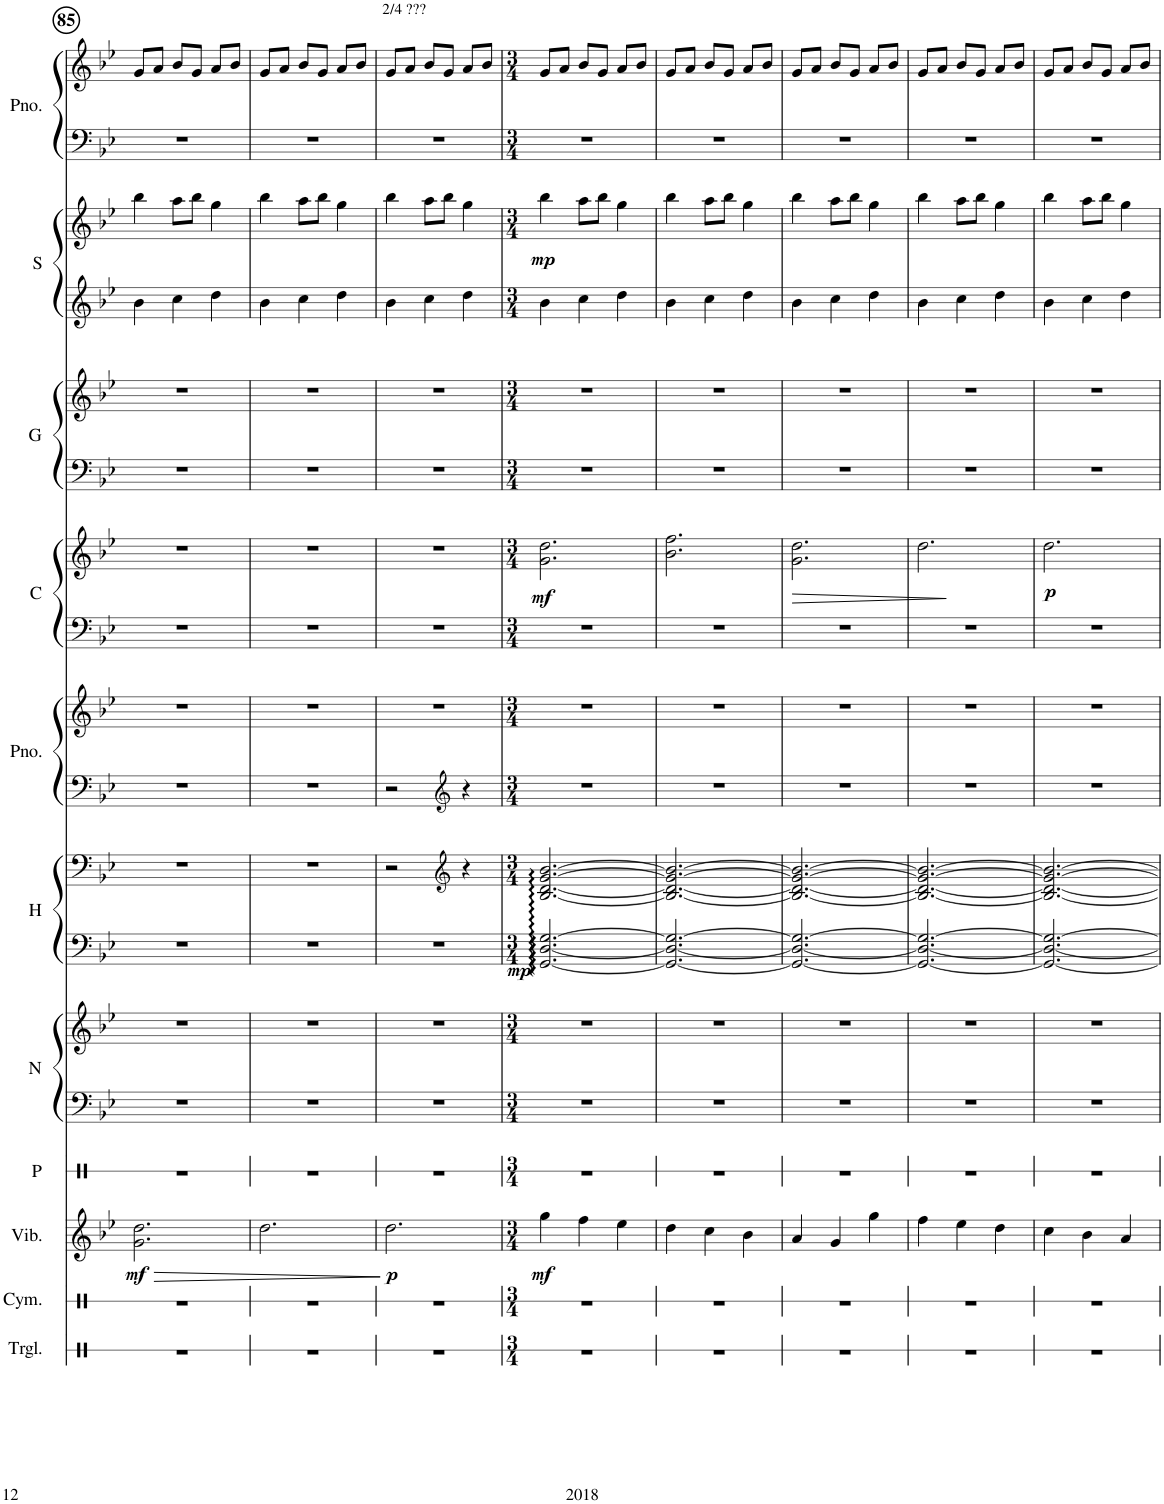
**kern	**kern	**kern	**dynam	**kern	**kern	**kern	**kern	**kern	**dynam	**kern	**kern	**kern	**kern	**dynam	**kern	**kern	**kern	**kern	**dynam	**kern	**kern
*part11	*part10	*part9	*part9	*part8	*part7	*part7	*part6	*part6	*part6	*part5	*part5	*part4	*part4	*part4	*part3	*part3	*part2	*part2	*part2	*part1	*part1
*staff18	*staff17	*staff16	*staff16	*staff15	*staff14	*staff13	*staff12	*staff11	*staff11/12	*staff10	*staff9	*staff8	*staff7	*staff7/8	*staff6	*staff5	*staff4	*staff3	*staff3/4	*staff2	*staff1
*I"Triangle	*I"Cymbal	*I"Vibraphone	*	*I"Panda	*I"Nate?	*	*I"Makeup Cake	*	*	*I"Piano	*	*I"Wyoming	*	*	*I"Dumb One	*	*I"SANTA!	*	*	*I"Piano	*
*I'Trgl.	*I'Cym.	*I'Vib.	*	*I'P	*I'N	*	*	*	*	*I'Pno.	*	*	*	*	*	*	*I'S	*	*	*I'Pno.	*
!!LO:PB:g=z
*clefX	*clefX	*clefG2	*	*clefX	*clefF4	*clefG2	*clefF4	*clefF4	*	*clefF4	*clefG2	*clefF4	*clefG2	*	*clefF4	*clefG2	*clefG2	*clefG2	*	*clefF4	*clefG2
*k[]	*k[]	*k[b-e-]	*	*k[]	*k[b-e-]	*k[b-e-]	*k[b-e-]	*k[b-e-]	*	*k[b-e-]	*k[b-e-]	*k[b-e-]	*k[b-e-]	*	*k[b-e-]	*k[b-e-]	*k[b-e-]	*k[b-e-]	*	*k[b-e-]	*k[b-e-]
*M3/4	*M3/4	*M3/4	*	*M3/4	*M3/4	*M3/4	*M3/4	*M3/4	*	*M3/4	*M3/4	*M3/4	*M3/4	*	*M3/4	*M3/4	*M3/4	*M3/4	*	*M3/4	*M3/4
=85	=85	=85	=85	=85	=85	=85	=85	=85	=85	=85	=85	=85	=85	=85	=85	=85	=85	=85	=85	=85	=85
!	!	!	!LO:HP:b	!	!	!	!	!	!	!	!	!	!	!	!	!	!	!	!	!	!
!	!	!	!LO:DY:n=1:b	!	!	!	!	!	!	!	!	!	!	!	!	!	!	!	!	!	!
2.r	2.r	2.g\ 2.dd\	> mf	2.r	2.r	2.r	2.r	2.r	.	2.r	2.r	2.r	2.r	.	2.r	2.r	4b-\	4bb-\	.	2.r	8g/L
.	.	.	.	.	.	.	.	.	.	.	.	.	.	.	.	.	.	.	.	.	8a/J
.	.	.	.	.	.	.	.	.	.	.	.	.	.	.	.	.	4cc\	8aa\L	.	.	8b-/L
.	.	.	.	.	.	.	.	.	.	.	.	.	.	.	.	.	.	8bb-\J	.	.	8g/J
.	.	.	.	.	.	.	.	.	.	.	.	.	.	.	.	.	4dd\	4gg\	.	.	8a/L
.	.	.	.	.	.	.	.	.	.	.	.	.	.	.	.	.	.	.	.	.	8b-/J
=86	=86	=86	=86	=86	=86	=86	=86	=86	=86	=86	=86	=86	=86	=86	=86	=86	=86	=86	=86	=86	=86
2.r	2.r	2.dd\	.	2.r	2.r	2.r	2.r	2.r	.	2.r	2.r	2.r	2.r	.	2.r	2.r	4b-\	4bb-\	.	2.r	8g/L
.	.	.	.	.	.	.	.	.	.	.	.	.	.	.	.	.	.	.	.	.	8a/J
.	.	.	.	.	.	.	.	.	.	.	.	.	.	.	.	.	4cc\	8aa\L	.	.	8b-/L
.	.	.	.	.	.	.	.	.	.	.	.	.	.	.	.	.	.	8bb-\J	.	.	8g/J
.	.	.	.	.	.	.	.	.	.	.	.	.	.	.	.	.	4dd\	4gg\	.	.	8a/L
.	.	.	.	.	.	.	.	.	.	.	.	.	.	.	.	.	.	.	.	.	8b-/J
.	.	.	]	.	.	.	.	.	.	.	.	.	.	.	.	.	.	.	.	.	.
=87	=87	=87	=87	=87	=87	=87	=87	=87	=87	=87	=87	=87	=87	=87	=87	=87	=87	=87	=87	=87	=87
!	!	!	!	!	!	!	!	!	!	!	!	!	!	!	!	!	!	!	!	!	!LO:TX:a:t=2/4 ???
!	!	!	!LO:DY:b	!	!	!	!	!	!	!	!	!	!	!	!	!	!	!	!	!	!
2.r	2.r	2.dd\	p	2.r	2.r	2.r	2.r	2r	.	2r	2.r	2.r	2.r	.	2.r	2.r	4b-\	4bb-\	.	2.r	8g/L
.	.	.	.	.	.	.	.	.	.	.	.	.	.	.	.	.	.	.	.	.	8a/J
.	.	.	.	.	.	.	.	.	.	.	.	.	.	.	.	.	4cc\	8aa\L	.	.	8b-/L
.	.	.	.	.	.	.	.	.	.	.	.	.	.	.	.	.	.	8bb-\J	.	.	8g/J
*	*	*	*	*	*	*	*	*clefG2	*	*clefG2	*	*	*	*	*	*	*	*	*	*	*
.	.	.	.	.	.	.	.	4r	.	4r	.	.	.	.	.	.	4dd\	4gg\	.	.	8a/L
.	.	.	.	.	.	.	.	.	.	.	.	.	.	.	.	.	.	.	.	.	8b-/J
=88	=88	=88	=88	=88	=88	=88	=88	=88	=88	=88	=88	=88	=88	=88	=88	=88	=88	=88	=88	=88	=88
*M3/4	*M3/4	*M3/4	*	*M3/4	*M3/4	*M3/4	*M3/4	*M3/4	*	*M3/4	*M3/4	*M3/4	*M3/4	*	*M3/4	*M3/4	*M3/4	*M3/4	*	*M3/4	*M3/4
!	!	!	!LO:DY:b	!	!	!	!	!	!LO:DY:b=2	!	!	!	!	!LO:DY:b	!	!	!	!	!LO:DY:b	!	!
2.r	2.r	4gg\	mf	2.r	2.r	2.r	[2.GG/ [2.D/ [2.G/	[2.B-/ [2.d/ [2.g/ [2.b-/	mp	2.r	2.r	2.r	2.g\ 2.dd\	mf	2.r	2.r	4b-\	4bb-\	mp	2.r	8g/L
.	.	.	.	.	.	.	.	.	.	.	.	.	.	.	.	.	.	.	.	.	8a/J
.	.	4ff\	.	.	.	.	.	.	.	.	.	.	.	.	.	.	4cc\	8aa\L	.	.	8b-/L
.	.	.	.	.	.	.	.	.	.	.	.	.	.	.	.	.	.	8bb-\J	.	.	8g/J
.	.	4ee-\	.	.	.	.	.	.	.	.	.	.	.	.	.	.	4dd\	4gg\	.	.	8a/L
.	.	.	.	.	.	.	.	.	.	.	.	.	.	.	.	.	.	.	.	.	8b-/J
=89	=89	=89	=89	=89	=89	=89	=89	=89	=89	=89	=89	=89	=89	=89	=89	=89	=89	=89	=89	=89	=89
2.r	2.r	4dd\	.	2.r	2.r	2.r	2.GG/_ 2.D/_ 2.G/_	2.B-/_ 2.d/_ 2.g/_ 2.b-/_	.	2.r	2.r	2.r	2.b-\ 2.ff\	.	2.r	2.r	4b-\	4bb-\	.	2.r	8g/L
.	.	.	.	.	.	.	.	.	.	.	.	.	.	.	.	.	.	.	.	.	8a/J
.	.	4cc\	.	.	.	.	.	.	.	.	.	.	.	.	.	.	4cc\	8aa\L	.	.	8b-/L
.	.	.	.	.	.	.	.	.	.	.	.	.	.	.	.	.	.	8bb-\J	.	.	8g/J
.	.	4b-\	.	.	.	.	.	.	.	.	.	.	.	.	.	.	4dd\	4gg\	.	.	8a/L
.	.	.	.	.	.	.	.	.	.	.	.	.	.	.	.	.	.	.	.	.	8b-/J
=90	=90	=90	=90	=90	=90	=90	=90	=90	=90	=90	=90	=90	=90	=90	=90	=90	=90	=90	=90	=90	=90
!	!	!	!	!	!	!	!	!	!	!	!	!	!	!LO:HP:b	!	!	!	!	!	!	!
2.r	2.r	4a/	.	2.r	2.r	2.r	2.GG/_ 2.D/_ 2.G/_	2.B-/_ 2.d/_ 2.g/_ 2.b-/_	.	2.r	2.r	2.r	2.g\ 2.dd\	>	2.r	2.r	4b-\	4bb-\	.	2.r	8g/L
.	.	.	.	.	.	.	.	.	.	.	.	.	.	.	.	.	.	.	.	.	8a/J
.	.	4g/	.	.	.	.	.	.	.	.	.	.	.	.	.	.	4cc\	8aa\L	.	.	8b-/L
.	.	.	.	.	.	.	.	.	.	.	.	.	.	.	.	.	.	8bb-\J	.	.	8g/J
.	.	4gg\	.	.	.	.	.	.	.	.	.	.	.	.	.	.	4dd\	4gg\	.	.	8a/L
.	.	.	.	.	.	.	.	.	.	.	.	.	.	.	.	.	.	.	.	.	8b-/J
=91	=91	=91	=91	=91	=91	=91	=91	=91	=91	=91	=91	=91	=91	=91	=91	=91	=91	=91	=91	=91	=91
2.r	2.r	4ff\	.	2.r	2.r	2.r	2.GG/_ 2.D/_ 2.G/_	2.B-/_ 2.d/_ 2.g/_ 2.b-/_	.	2.r	2.r	2.r	2.dd\	.	2.r	2.r	4b-\	4bb-\	.	2.r	8g/L
.	.	.	.	.	.	.	.	.	.	.	.	.	.	.	.	.	.	.	.	.	8a/J
.	.	4ee-\	.	.	.	.	.	.	.	.	.	.	.	.	.	.	4cc\	8aa\L	.	.	8b-/L
.	.	.	.	.	.	.	.	.	.	.	.	.	.	.	.	.	.	8bb-\J	.	.	8g/J
.	.	4dd\	.	.	.	.	.	.	.	.	.	.	.	.	.	.	4dd\	4gg\	.	.	8a/L
.	.	.	.	.	.	.	.	.	.	.	.	.	.	.	.	.	.	.	.	.	8b-/J
=92	=92	=92	=92	=92	=92	=92	=92	=92	=92	=92	=92	=92	=92	=92	=92	=92	=92	=92	=92	=92	=92
!	!	!	!	!	!	!	!	!	!	!	!	!	!	!LO:DY:b	!	!	!	!	!	!	!
2.r	2.r	4cc\	.	2.r	2.r	2.r	2.GG/_ 2.D/_ 2.G/_	2.B-/_ 2.d/_ 2.g/_ 2.b-/_	.	2.r	2.r	2.r	2.dd\	p	2.r	2.r	4b-\	4bb-\	.	2.r	8g/L
.	.	.	.	.	.	.	.	.	.	.	.	.	.	.	.	.	.	.	.	.	8a/J
.	.	4b-\	.	.	.	.	.	.	.	.	.	.	.	.	.	.	4cc\	8aa\L	.	.	8b-/L
.	.	.	.	.	.	.	.	.	.	.	.	.	.	.	.	.	.	8bb-\J	.	.	8g/J
.	.	4a/	.	.	.	.	.	.	.	.	.	.	.	.	.	.	4dd\	4gg\	.	.	8a/L
.	.	.	.	.	.	.	.	.	.	.	.	.	.	.	.	.	.	.	.	.	8b-/J
.	.	.	.	.	.	.	.	.	.	.	.	.	.	]	.	.	.	.	.	.	.
=	=	=	=	=	=	=	=	=	=	=	=	=	=	=	=	=	=	=	=	=	=
*-	*-	*-	*-	*-	*-	*-	*-	*-	*-	*-	*-	*-	*-	*-	*-	*-	*-	*-	*-	*-	*-
